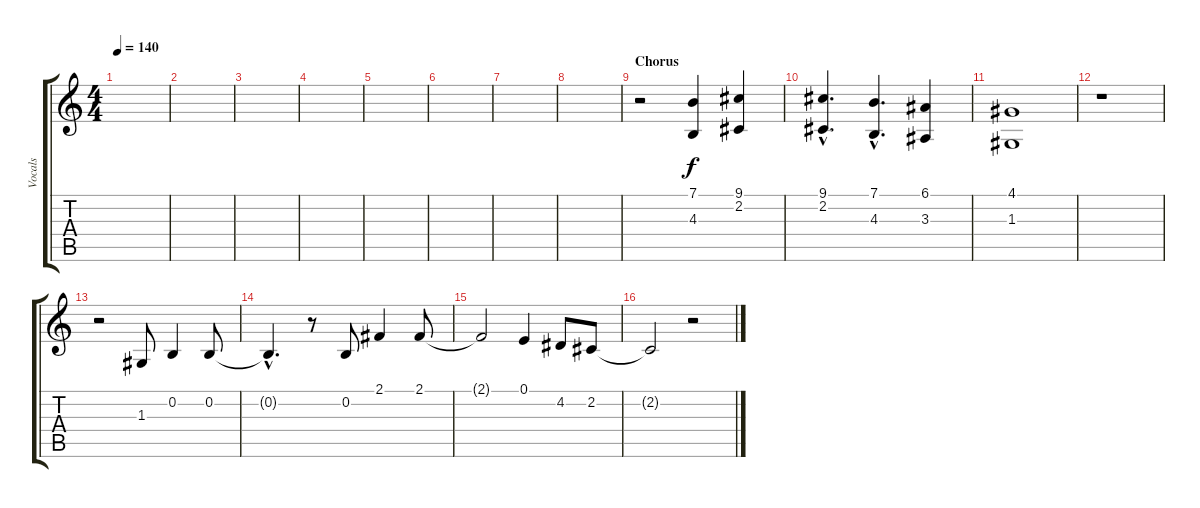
\track ("Vocals" "Vocals") {instrument lead2sawtooth}
\staff {score tabs}
\tuning (E4 B3 G3 D3 A2 E2) {hide}
\ts (4 4)
\tempo 140
\clef g2
\ks c
|
|
|
|
|
|
|
|
\section ("" "Chorus")
r.2 (7.1 4.3).4 (9.1 2.2).4 |
(9.1{hac} 2.2{hac}).4{d} (7.1{hac} 4.3{hac}).4{d} (6.1 3.3).4 |
(4.1 1.3).1 |
r.1 |
r.2 1.3.8 0.2.4 0.2.8 |
0.2{hac t}.4{d} r.8 0.2.8 2.1.4 2.1.8 |
2.1{t}.2 0.1.4 4.2.8 2.2.8 |
2.2{t}.2 r.2
